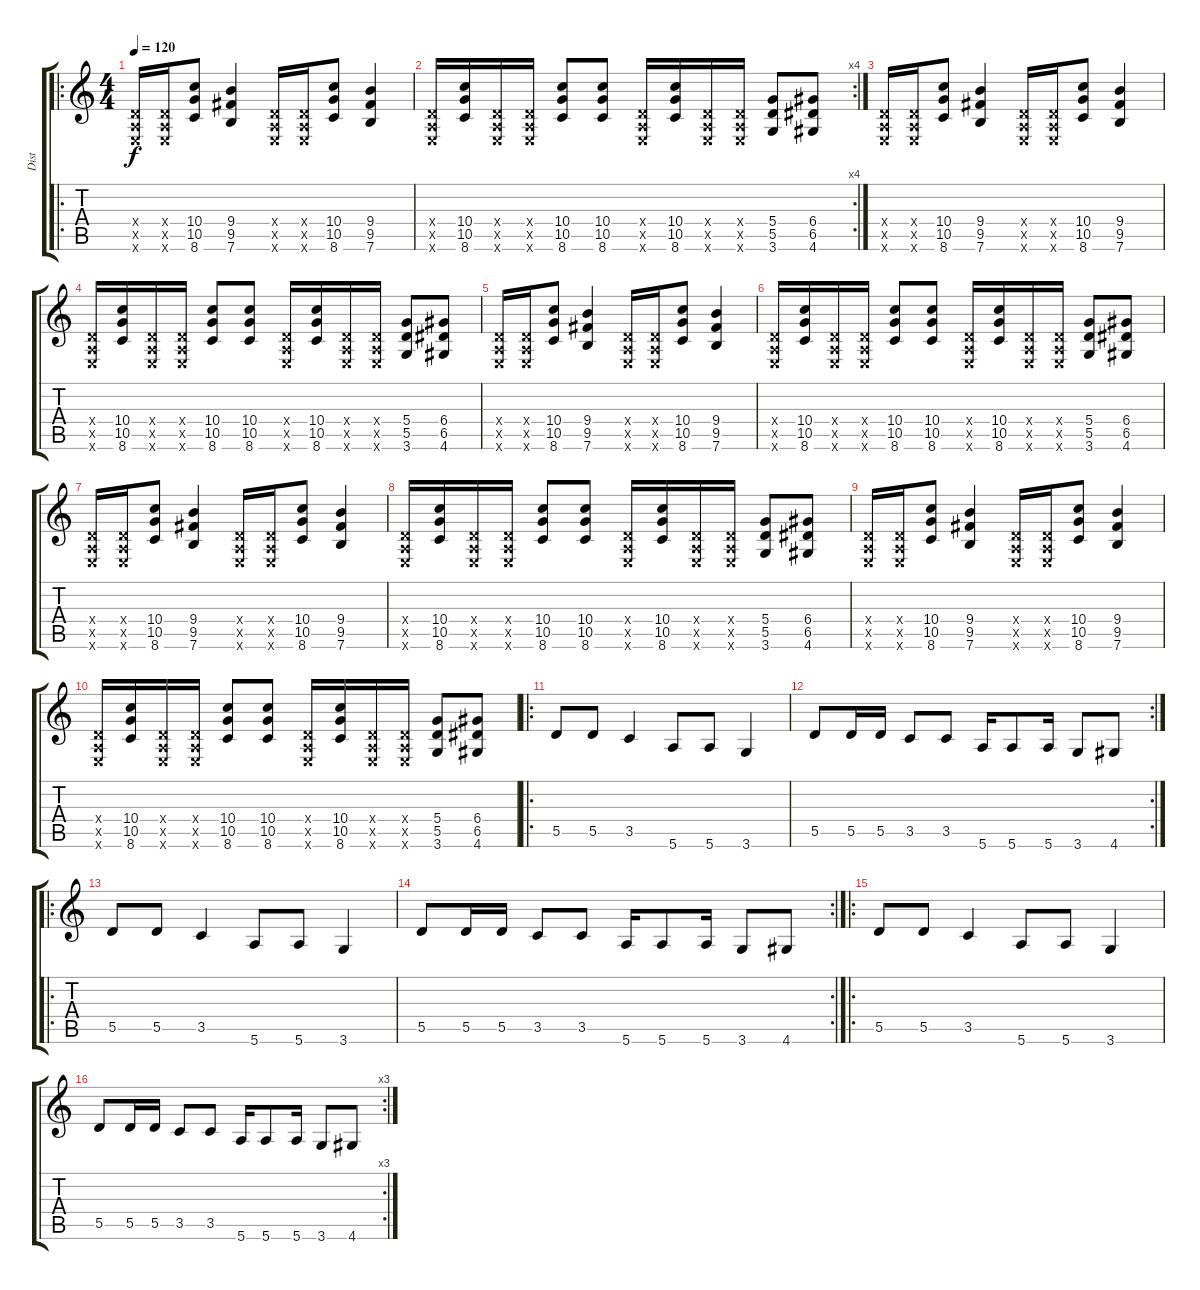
\track ("Dist" "Dist") {instrument distortionguitar}
\staff {score tabs}
\tuning (E4 B3 G3 D3 A2 E2) {hide}
\ro
\ts (4 4)
\tempo 120
\clef g2
\ks c
(0.4{x} 0.5{x} 0.6{x}).16{dy f} (0.4{x} 0.5{x} 0.6{x}).16 (10.4 10.5 8.6).8 (9.4 9.5 7.6).4 (0.4{x} 0.5{x} 0.6{x}).16 (0.4{x} 0.5{x} 0.6{x}).16 (10.4 10.5 8.6).8 (9.4 9.5 7.6).4 |
\rc 4
(0.4{x} 0.5{x} 0.6{x}).16 (10.4 10.5 8.6).16 (0.4{x} 0.5{x} 0.6{x}).16 (0.4{x} 0.5{x} 0.6{x}).16 (10.4 10.5 8.6).8 (10.4 10.5 8.6).8 (0.4{x} 0.5{x} 0.6{x}).16 (10.4 10.5 8.6).16 (0.4{x} 0.5{x} 0.6{x}).16 (0.4{x} 0.5{x} 0.6{x}).16 (5.4 5.5 3.6).8 (6.4 6.5 4.6).8 |
(0.4{x} 0.5{x} 0.6{x}).16 (0.4{x} 0.5{x} 0.6{x}).16 (10.4 10.5 8.6).8 (9.4 9.5 7.6).4 (0.4{x} 0.5{x} 0.6{x}).16 (0.4{x} 0.5{x} 0.6{x}).16 (10.4 10.5 8.6).8 (9.4 9.5 7.6).4 |
(0.4{x} 0.5{x} 0.6{x}).16 (10.4 10.5 8.6).16 (0.4{x} 0.5{x} 0.6{x}).16 (0.4{x} 0.5{x} 0.6{x}).16 (10.4 10.5 8.6).8 (10.4 10.5 8.6).8 (0.4{x} 0.5{x} 0.6{x}).16 (10.4 10.5 8.6).16 (0.4{x} 0.5{x} 0.6{x}).16 (0.4{x} 0.5{x} 0.6{x}).16 (5.4 5.5 3.6).8 (6.4 6.5 4.6).8 |
(0.4{x} 0.5{x} 0.6{x}).16 (0.4{x} 0.5{x} 0.6{x}).16 (10.4 10.5 8.6).8 (9.4 9.5 7.6).4 (0.4{x} 0.5{x} 0.6{x}).16 (0.4{x} 0.5{x} 0.6{x}).16 (10.4 10.5 8.6).8 (9.4 9.5 7.6).4 |
(0.4{x} 0.5{x} 0.6{x}).16 (10.4 10.5 8.6).16 (0.4{x} 0.5{x} 0.6{x}).16 (0.4{x} 0.5{x} 0.6{x}).16 (10.4 10.5 8.6).8 (10.4 10.5 8.6).8 (0.4{x} 0.5{x} 0.6{x}).16 (10.4 10.5 8.6).16 (0.4{x} 0.5{x} 0.6{x}).16 (0.4{x} 0.5{x} 0.6{x}).16 (5.4 5.5 3.6).8 (6.4 6.5 4.6).8 |
(0.4{x} 0.5{x} 0.6{x}).16 (0.4{x} 0.5{x} 0.6{x}).16 (10.4 10.5 8.6).8 (9.4 9.5 7.6).4 (0.4{x} 0.5{x} 0.6{x}).16 (0.4{x} 0.5{x} 0.6{x}).16 (10.4 10.5 8.6).8 (9.4 9.5 7.6).4 |
(0.4{x} 0.5{x} 0.6{x}).16 (10.4 10.5 8.6).16 (0.4{x} 0.5{x} 0.6{x}).16 (0.4{x} 0.5{x} 0.6{x}).16 (10.4 10.5 8.6).8 (10.4 10.5 8.6).8 (0.4{x} 0.5{x} 0.6{x}).16 (10.4 10.5 8.6).16 (0.4{x} 0.5{x} 0.6{x}).16 (0.4{x} 0.5{x} 0.6{x}).16 (5.4 5.5 3.6).8 (6.4 6.5 4.6).8 |
(0.4{x} 0.5{x} 0.6{x}).16 (0.4{x} 0.5{x} 0.6{x}).16 (10.4 10.5 8.6).8 (9.4 9.5 7.6).4 (0.4{x} 0.5{x} 0.6{x}).16 (0.4{x} 0.5{x} 0.6{x}).16 (10.4 10.5 8.6).8 (9.4 9.5 7.6).4 |
(0.4{x} 0.5{x} 0.6{x}).16 (10.4 10.5 8.6).16 (0.4{x} 0.5{x} 0.6{x}).16 (0.4{x} 0.5{x} 0.6{x}).16 (10.4 10.5 8.6).8 (10.4 10.5 8.6).8 (0.4{x} 0.5{x} 0.6{x}).16 (10.4 10.5 8.6).16 (0.4{x} 0.5{x} 0.6{x}).16 (0.4{x} 0.5{x} 0.6{x}).16 (5.4 5.5 3.6).8 (6.4 6.5 4.6).8 |
\ro
5.5.8 5.5.8 3.5.4 5.6.8 5.6.8 3.6.4 |
\rc 2
5.5.8 5.5.16 5.5.16 3.5.8 3.5.8 5.6.16 5.6.8 5.6.16 3.6.8 4.6.8 |
\ro
5.5.8 5.5.8 3.5.4 5.6.8 5.6.8 3.6.4 |
\rc 2
5.5.8 5.5.16 5.5.16 3.5.8 3.5.8 5.6.16 5.6.8 5.6.16 3.6.8 4.6.8 |
\ro
5.5.8 5.5.8 3.5.4 5.6.8 5.6.8 3.6.4 |
\rc 3
5.5.8 5.5.16 5.5.16 3.5.8 3.5.8 5.6.16 5.6.8 5.6.16 3.6.8 4.6.8
